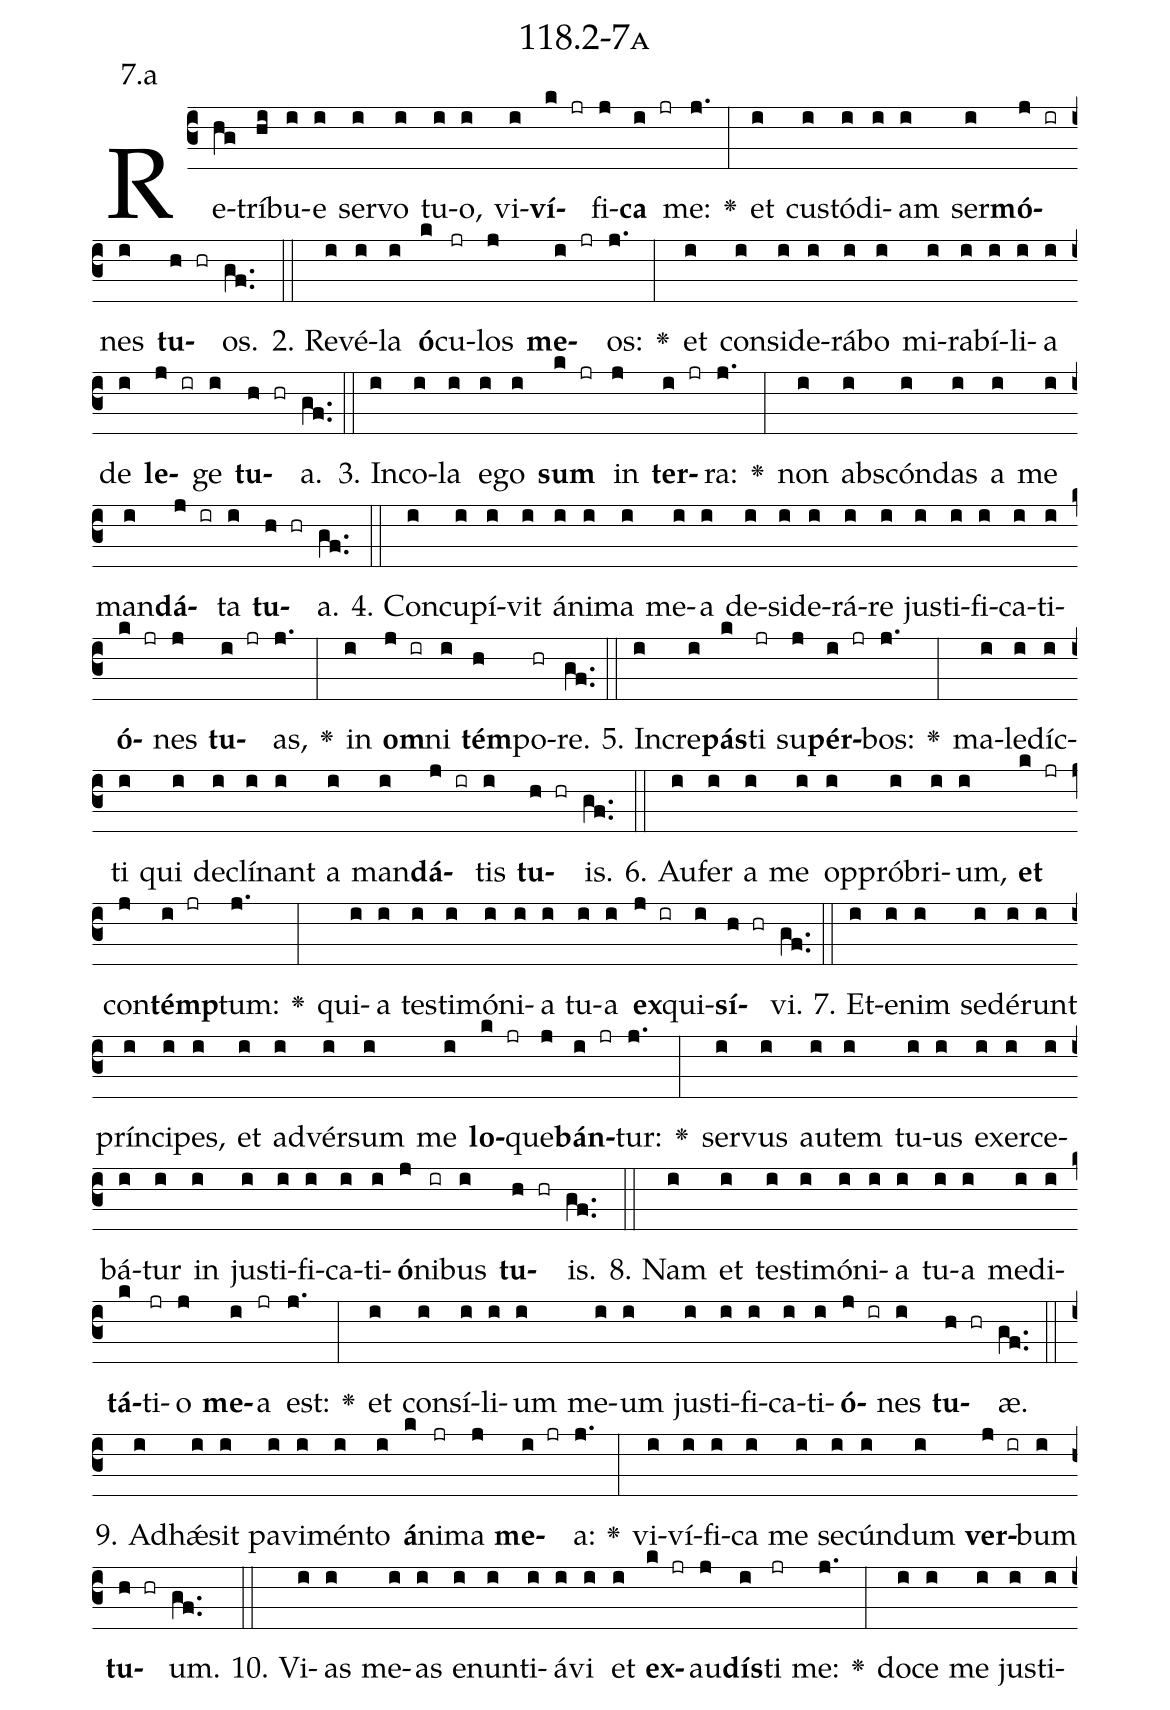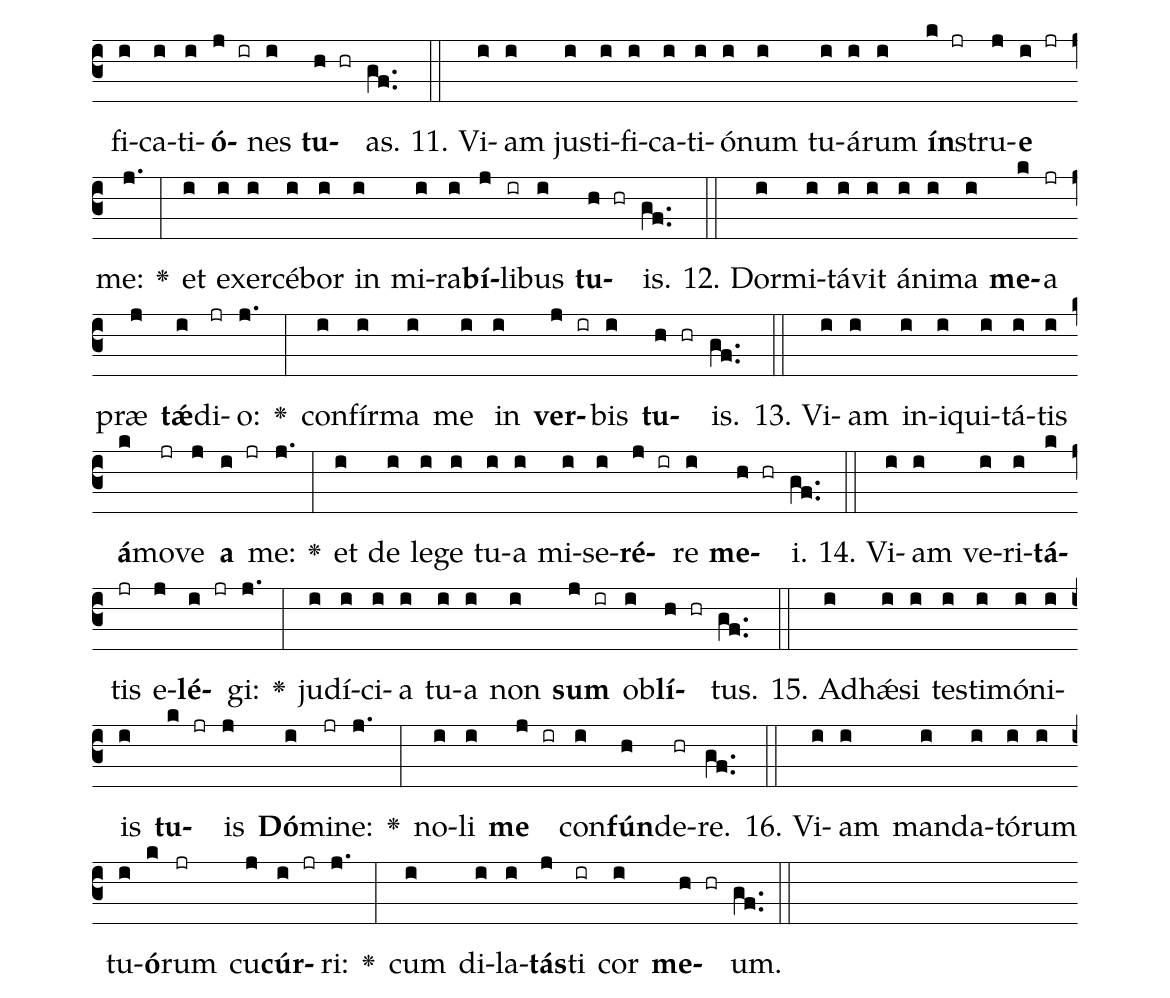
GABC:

name: 118.2-7a;
annotation: 7.a;
%%
(c3)Re(hg)trí(hi)bu(i)e(i) ser(i)vo(i) tu(i)o,(i) vi(i)<b>ví</b>(k jr)fi(j)<b>ca</b>(i jr) me:(j.) <v>\greheightstar</v>(:) et(i) cus(i)tó(i)di(i)am(i) ser(i)<b>mó</b>(j ir)nes(i) <b>tu</b>(h hr)os.(gf..) (::)
2. Re(i)vé(i)la(i) <b>ó</b>(k)cu(jr)los(j) <b>me</b>(i jr)os:(j.) <v>\greheightstar</v>(:) et(i) con(i)si(i)de(i)rá(i)bo(i) mi(i)ra(i)bí(i)li(i)a(i) de(i) <b>le</b>(j ir)ge(i) <b>tu</b>(h hr)a.(gf..) (::)
3. In(i)co(i)la(i) e(i)go(i) <b>sum</b>(k jr) in(j) <b>ter</b>(i jr)ra:(j.) <v>\greheightstar</v>(:) non(i) abs(i)cón(i)das(i) a(i) me(i) man(i)<b>dá</b>(j ir)ta(i) <b>tu</b>(h hr)a.(gf..) (::)
4. Con(i)cu(i)pí(i)vit(i) á(i)ni(i)ma(i) me(i)a(i) de(i)si(i)de(i)rá(i)re(i) jus(i)ti(i)fi(i)ca(i)ti(i)<b>ó</b>(k jr)nes(j) <b>tu</b>(i jr)as,(j.) <v>\greheightstar</v>(:) in(i) <b>om</b>(j ir)ni(i) <b>tém</b>(h)po(hr)re.(gf..) (::)
5. In(i)cre(i)<b>pás</b>(k)ti(jr) su(j)<b>pér</b>(i jr)bos:(j.) <v>\greheightstar</v>(:) ma(i)le(i)díc(i)ti(i) qui(i) de(i)clí(i)nant(i) a(i) man(i)<b>dá</b>(j ir)tis(i) <b>tu</b>(h hr)is.(gf..) (::)
6. Au(i)fer(i) a(i) me(i) op(i)pró(i)bri(i)um,(i) <b>et</b>(k jr) con(j)<b>témp</b>(i jr)tum:(j.) <v>\greheightstar</v>(:) qui(i)a(i) tes(i)ti(i)mó(i)ni(i)a(i) tu(i)a(i) <b>ex</b>(j ir)qui(i)<b>sí</b>(h hr)vi.(gf..) (::)
7. Et(i)e(i)nim(i) se(i)dé(i)runt(i) prín(i)ci(i)pes,(i) et(i) ad(i)vér(i)sum(i) me(i) <b>lo</b>(k jr)que(j)<b>bán</b>(i jr)tur:(j.) <v>\greheightstar</v>(:) ser(i)vus(i) au(i)tem(i) tu(i)us(i) ex(i)er(i)ce(i)bá(i)tur(i) in(i) jus(i)ti(i)fi(i)ca(i)ti(i)<b>ó</b>(j)ni(ir)bus(i) <b>tu</b>(h hr)is.(gf..) (::)
8. Nam(i) et(i) tes(i)ti(i)mó(i)ni(i)a(i) tu(i)a(i) me(i)di(i)<b>tá</b>(k)ti(jr)o(j) <b>me</b>(i)a(jr) est:(j.) <v>\greheightstar</v>(:) et(i) con(i)sí(i)li(i)um(i) me(i)um(i) jus(i)ti(i)fi(i)ca(i)ti(i)<b>ó</b>(j ir)nes(i) <b>tu</b>(h hr)æ.(gf..) (::)
9. Ad(i)hǽ(i)sit(i) pa(i)vi(i)mén(i)to(i) <b>á</b>(k)ni(jr)ma(j) <b>me</b>(i jr)a:(j.) <v>\greheightstar</v>(:) vi(i)ví(i)fi(i)ca(i) me(i) se(i)cún(i)dum(i) <b>ver</b>(j ir)bum(i) <b>tu</b>(h hr)um.(gf..) (::)
10. Vi(i)as(i) me(i)as(i) e(i)nun(i)ti(i)á(i)vi(i) et(i) <b>ex</b>(k jr)au(j)<b>dís</b>(i)ti(jr) me:(j.) <v>\greheightstar</v>(:) do(i)ce(i) me(i) jus(i)ti(i)fi(i)ca(i)ti(i)<b>ó</b>(j ir)nes(i) <b>tu</b>(h hr)as.(gf..) (::)
11. Vi(i)am(i) jus(i)ti(i)fi(i)ca(i)ti(i)ó(i)num(i) tu(i)á(i)rum(i) <b>ín</b>(k jr)stru(j)<b>e</b>(i jr) me:(j.) <v>\greheightstar</v>(:) et(i) ex(i)er(i)cé(i)bor(i) in(i) mi(i)ra(i)<b>bí</b>(j)li(ir)bus(i) <b>tu</b>(h hr)is.(gf..) (::)
12. Dor(i)mi(i)tá(i)vit(i) á(i)ni(i)ma(i) <b>me</b>(k)a(jr) præ(j) <b>tǽ</b>(i)di(jr)o:(j.) <v>\greheightstar</v>(:) con(i)fír(i)ma(i) me(i) in(i) <b>ver</b>(j ir)bis(i) <b>tu</b>(h hr)is.(gf..) (::)
13. Vi(i)am(i) in(i)i(i)qui(i)tá(i)tis(i) <b>á</b>(k)mo(jr)ve(j) <b>a</b>(i jr) me:(j.) <v>\greheightstar</v>(:) et(i) de(i) le(i)ge(i) tu(i)a(i) mi(i)se(i)<b>ré</b>(j ir)re(i) <b>me</b>(h hr)i.(gf..) (::)
14. Vi(i)am(i) ve(i)ri(i)<b>tá</b>(k)tis(jr) e(j)<b>lé</b>(i jr)gi:(j.) <v>\greheightstar</v>(:) ju(i)dí(i)ci(i)a(i) tu(i)a(i) non(i) <b>sum</b>(j ir) ob(i)<b>lí</b>(h hr)tus.(gf..) (::)
15. Ad(i)hǽ(i)si(i) tes(i)ti(i)mó(i)ni(i)is(i) <b>tu</b>(k jr)is(j) <b>Dó</b>(i)mi(jr)ne:(j.) <v>\greheightstar</v>(:) no(i)li(i) <b>me</b>(j ir) con(i)<b>fún</b>(h)de(hr)re.(gf..) (::)
16. Vi(i)am(i) man(i)da(i)tó(i)rum(i) tu(i)<b>ó</b>(k)rum(jr) cu(j)<b>cúr</b>(i jr)ri:(j.) <v>\greheightstar</v>(:) cum(i) di(i)la(i)<b>tás</b>(j)ti(ir) cor(i) <b>me</b>(h hr)um.(gf..) (::)
